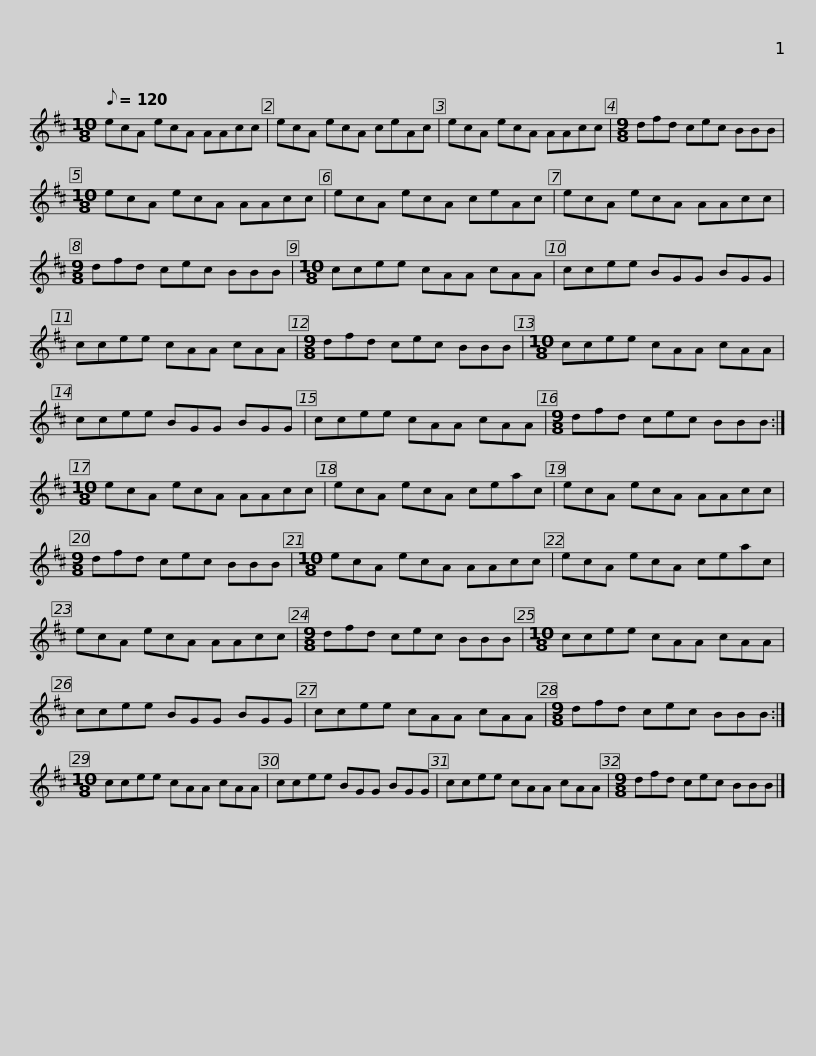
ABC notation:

X:1
L:1/8
Q:1/8=120
M:10/8
I:linebreak $
K:D
V:1 treble
V:1
 ecA ecA AAcc | ecA ecA ceAc | ecA ecA AAcc |[M:9/8] dfd cec BBB |$[M:10/8] ecA ecA AAcc | %5
 ecA ecA ceAc | ecA ecA AAcc |[M:9/8] dfd cec BBB |$[M:10/8] ccee cAA cAA | ccee BGG BGG | %10
 ccee cAA cAA |[M:9/8] dfd cec BBB |$[M:10/8] ccee cAA cAA | ccee BGG BGG | ccee cAA cAA | %15
[M:9/8] dfd cec BBB :|$[M:10/8] ecA ecA AAcc | ecA ecA ceac | ecA ecA AAcc |[M:9/8] dfd cec BBB |$ %20
[M:10/8] ecA ecA AAcc | ecA ecA ceac | ecA ecA AAcc |[M:9/8] dfd cec BBB |$[M:10/8] ccee cAA cAA | %25
 ccee BGG BGG | ccee cAA cAA |[M:9/8] dfd cec BBB :|$[M:10/8] ccee cAA cAA | ccee BGG BGG | %30
 ccee cAA cAA |[M:9/8] dfd cec BBB |] %32
